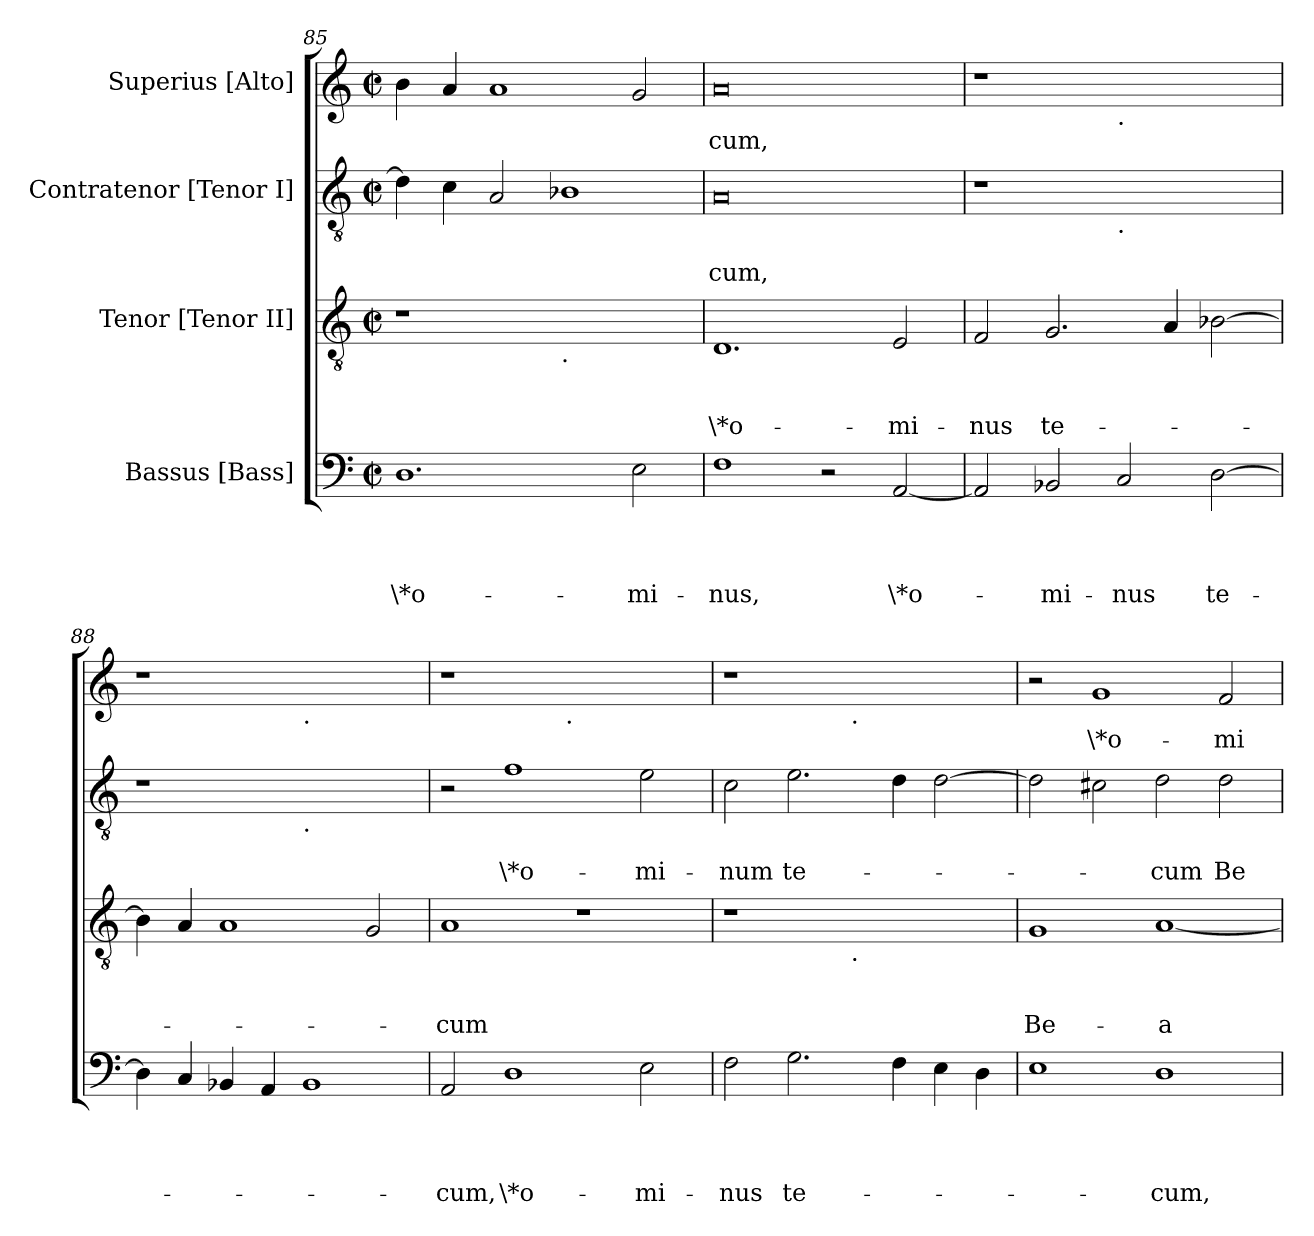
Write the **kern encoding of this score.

**kern	**text	**text	**text	**text	**kern	**text	**text	**text	**kern	**text	**text	**kern	**text
*part4	*part4	*part4	*part4	*part4	*part3	*part3	*part3	*part3	*part2	*part2	*part2	*part1	*part1
*staff4	*staff4	*staff4	*staff4	*staff4	*staff3	*staff3	*staff3	*staff3	*staff2	*staff2	*staff2	*staff1	*staff1
*I"Bassus [Bass]	*	*	*	*	*I"Tenor [Tenor II]	*	*	*	*I"Contratenor [Tenor I]	*	*	*I"Superius [Alto]	*
!!LO:PB:g=z
*clefF4	*	*	*	*	*clefGv2	*	*	*	*clefGv2	*	*	*clefG2	*
*k[]	*	*	*	*	*k[]	*	*	*	*k[]	*	*	*k[]	*
*C:	*	*	*	*	*C:	*	*	*	*C:	*	*	*C:	*
*M2/2	*	*	*	*	*M2/2	*	*	*	*M2/2	*	*	*M2/2	*
*met(c|)	*	*	*	*	*met(c|)	*	*	*	*met(c|)	*	*	*met(c|)	*
=85	=85	=85	=85	=85	=85	=85	=85	=85	=85	=85	=85	=85	=85
!	!	!	!	!LO:LY:b:rj	!	!	!	!	!	!	!	!	!
1.D	.	.	.	\*o-	1r	.	.	.	4d\]	.	.	4b\	.
.	.	.	.	.	.	.	.	.	4c\	.	.	4a/	.
.	.	.	.	.	.	.	.	.	2A/	.	.	1a	.
!	!	!	!	!	!LO:TX:b:t=.	!	!	!	!	!	!	!	!
.	.	.	.	.	1ryy	.	.	.	1B-X	.	.	.	.
!	!	!	!	!LO:LY:b:rj	!	!	!	!	!	!	!	!	!
2E\	.	.	.	-mi-	.	.	.	.	.	.	.	2g/	.
=86	=86	=86	=86	=86	=86	=86	=86	=86	=86	=86	=86	=86	=86
!	!	!	!	!LO:LY:b:rj	!	!	!	!LO:LY:b:rj	!	!	!LO:LY:b	!	!LO:LY:b
1F	.	.	.	-nus,	1.D	.	.	\*o-	0A	.	-cum,	0a	-cum,
2r	.	.	.	.	.	.	.	.	.	.	.	.	.
!	!	!	!	!LO:LY:b:rj	!	!	!	!LO:LY:b:rj	!	!	!	!	!
[<2AA/	.	.	.	\*o-	2E/	.	.	-mi-	.	.	.	.	.
=87	=87	=87	=87	=87	=87	=87	=87	=87	=87	=87	=87	=87	=87
!	!	!	!	!	!	!	!	!LO:LY:b:rj	!	!	!	!	!
2AA/]	.	.	.	.	2F/	.	.	-nus	1r	.	.	1r	.
!	!	!	!	!LO:LY:b:rj	!	!	!	!LO:LY:b:rj	!	!	!	!	!
2BB-X/	.	.	.	-mi-	2.G/	.	.	te-	.	.	.	.	.
!	!	!	!	!	!	!	!	!	!	!	!	!LO:TX:b:t=.	!
!	!	!	!	!	!	!	!	!	!LO:TX:b:t=.	!	!	!	!
!	!	!	!	!LO:LY:b:rj	!	!	!	!	!	!	!	!	!
2C/	.	.	.	-nus	.	.	.	.	1ryy	.	.	1ryy	.
.	.	.	.	.	4A/	.	.	.	.	.	.	.	.
!	!	!	!	!LO:LY:b:rj	!	!	!	!	!	!	!	!	!
[>2D\	.	.	.	te-	[>2B-X\	.	.	.	.	.	.	.	.
=88	=88	=88	=88	=88	=88	=88	=88	=88	=88	=88	=88	=88	=88
4D\]	.	.	.	.	4B-\]	.	.	.	1r	.	.	1r	.
4C/	.	.	.	.	4A/	.	.	.	.	.	.	.	.
4BB-X/	.	.	.	.	1A	.	.	.	.	.	.	.	.
4AA/	.	.	.	.	.	.	.	.	.	.	.	.	.
!	!	!	!	!	!	!	!	!	!	!	!	!LO:TX:b:t=.	!
!	!	!	!	!	!	!	!	!	!LO:TX:b:t=.	!	!	!	!
1BB-	.	.	.	.	.	.	.	.	1ryy	.	.	1ryy	.
.	.	.	.	.	2G/	.	.	.	.	.	.	.	.
=89	=89	=89	=89	=89	=89	=89	=89	=89	=89	=89	=89	=89	=89
!	!	!	!	!LO:LY:b:rj	!	!	!	!LO:LY:b:rj	!	!	!	!	!
*	*	*	*	*	*	*	*	*	*	*	*	*^	*
2AA/	.	.	.	-cum,	1A	.	.	-cum	2r	.	.	1r	2ryy	.
!	!	!	!	!LO:LY:b:rj	!	!	!	!	!	!	!LO:LY:b	!	!	!
1D	.	.	.	\*o-	.	.	.	.	1f	.	\*o-	.	4...ryy	.
!	!	!	!	!	!	!	!	!	!	!	!	!	!LO:TX:b:t=.	!
.	.	.	.	.	.	.	.	.	.	.	.	.	1ryy	.
.	.	.	.	.	1r	.	.	.	.	.	.	1ryy	.	.
!	!	!	!	!LO:LY:b:rj	!	!	!	!	!	!	!LO:LY:b	!	!	!
2E\	.	.	.	-mi-	.	.	.	.	2e\	.	-mi-	.	.	.
.	.	.	.	.	.	.	.	.	.	.	.	.	32ryy	.
!!LO:LB:g=z
=90	=90	=90	=90	=90	=90	=90	=90	=90	=90	=90	=90	=90	=90	=90
!	!	!	!	!LO:LY:b:rj	!	!	!	!	!	!	!LO:LY:b	!	!	!
*	*	*	*	*	*	*	*	*	*	*	*	*v	*v	*
2F\	.	.	.	-nus	1r	.	.	.	2c\	.	-num	1r	.
!	!	!	!	!LO:LY:b:rj	!	!	!	!	!	!	!LO:LY:b	!	!
2.G\	.	.	.	te-	.	.	.	.	2.e\	.	te-	.	.
!	!	!	!	!	!	!	!	!	!	!	!	!LO:TX:b:t=.	!
!	!	!	!	!	!LO:TX:b:t=.	!	!	!	!	!	!	!	!
.	.	.	.	.	1ryy	.	.	.	.	.	.	1ryy	.
4F\	.	.	.	.	.	.	.	.	4d\	.	.	.	.
4E\	.	.	.	.	.	.	.	.	[>2d\	.	.	.	.
4D\	.	.	.	.	.	.	.	.	.	.	.	.	.
=91	=91	=91	=91	=91	=91	=91	=91	=91	=91	=91	=91	=91	=91
!	!	!	!	!	!	!	!	!LO:LY:b:rj	!	!	!	!	!
1E	.	.	.	.	1G	.	.	Be-	2d\]	.	.	2r	.
!	!	!	!	!	!	!	!	!	!	!	!	!	!LO:LY:b
.	.	.	.	.	.	.	.	.	2c#X\	.	.	1g	\*o-
!	!	!	!	!LO:LY:b:rj	!	!	!	!LO:LY:b:rj	!	!	!LO:LY:b	!	!
1D	.	.	.	-cum,	[<1A	.	.	-a-	2d\	.	-cum	.	.
!	!	!	!	!	!	!	!	!	!	!	!LO:LY:b	!	!LO:LY:b
.	.	.	.	.	.	.	.	.	2d\	.	Be-	2f/	-mi-
=	=	=	=	=	=	=	=	=	=	=	=	=	=
*-	*-	*-	*-	*-	*-	*-	*-	*-	*-	*-	*-	*-	*-
